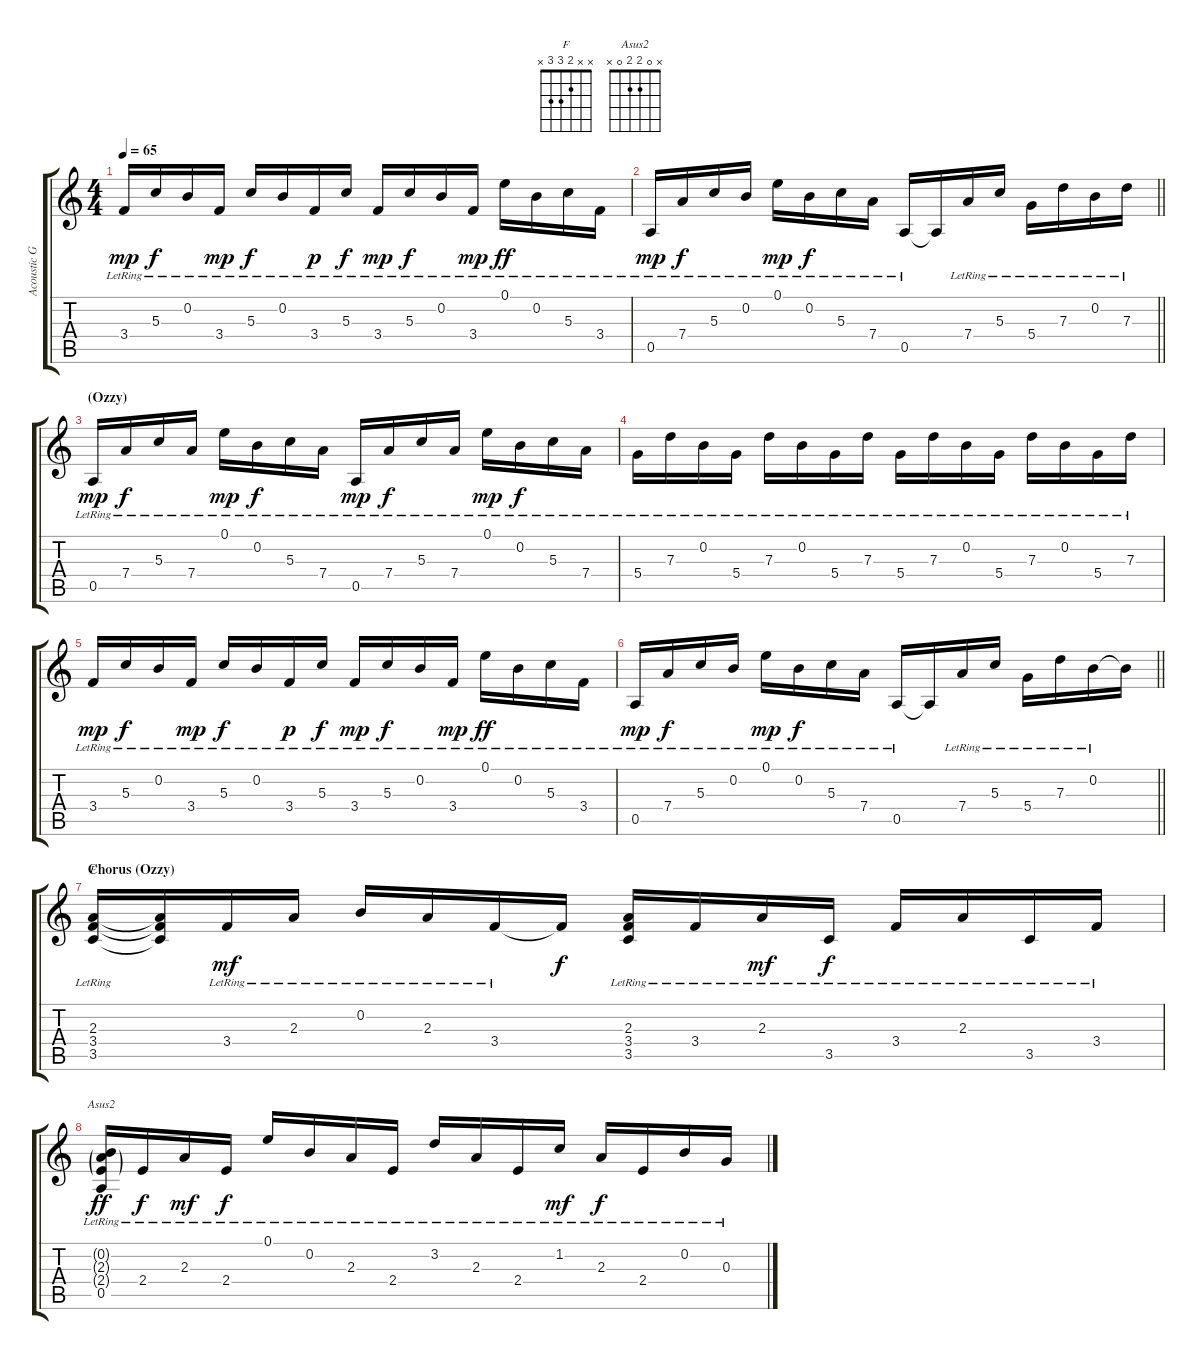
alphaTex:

\track ("Acoustic Guitar 1" "Acoustic G") {instrument acousticguitarsteel}
\staff {score tabs}
\tuning (E4 B3 G3 D3 A2 E2) {hide}
\chord ("F" x x 2 3 3 x)
\chord ("Asus2" x 0 2 2 0 x)
\ts (4 4)
\tempo 65
\clef g2
\ks c
3.4{lr}.16{dy mp} 5.3{lr}.16{dy f} 0.2{lr}.16 3.4{lr}.16{dy mp} 5.3{lr}.16{dy f} 0.2{lr}.16 3.4{lr}.16{dy p} 5.3{lr}.16{dy f} 3.4{lr}.16{dy mp} 5.3{lr}.16{dy f} 0.2{lr}.16 3.4{lr}.16{dy mp} 0.1{lr}.16{dy ff} 0.2{lr}.16 5.3{lr}.16 3.4{lr}.16 |
\barLineRight lightlight
0.5{lr}.16{dy mp} 7.4{lr}.16{dy f} 5.3{lr}.16 0.2{lr}.16 0.1{lr}.16{dy mp} 0.2{lr}.16{dy f} 5.3{lr}.16 7.4{lr}.16 0.5{lr}.16 0.5{t}.16 7.4{lr}.16 5.3{lr}.16 5.4{lr}.16 7.3{lr}.16 0.2{lr}.16 7.3{lr}.16 |
\section ("" "(Ozzy)")
0.5{lr}.16{dy mp} 7.4{lr}.16{dy f} 5.3{lr}.16 7.4{lr}.16 0.1{lr}.16{dy mp} 0.2{lr}.16{dy f} 5.3{lr}.16 7.4{lr}.16 0.5{lr}.16{dy mp} 7.4{lr}.16{dy f} 5.3{lr}.16 7.4{lr}.16 0.1{lr}.16{dy mp} 0.2{lr}.16{dy f} 5.3{lr}.16 7.4{lr}.16 |
5.4{lr}.16 7.3{lr}.16 0.2{lr}.16 5.4{lr}.16 7.3{lr}.16 0.2{lr}.16 5.4{lr}.16 7.3{lr}.16 5.4{lr}.16 7.3{lr}.16 0.2{lr}.16 5.4{lr}.16 7.3{lr}.16 0.2{lr}.16 5.4{lr}.16 7.3{lr}.16 |
3.4{lr}.16{dy mp} 5.3{lr}.16{dy f} 0.2{lr}.16 3.4{lr}.16{dy mp} 5.3{lr}.16{dy f} 0.2{lr}.16 3.4{lr}.16{dy p} 5.3{lr}.16{dy f} 3.4{lr}.16{dy mp} 5.3{lr}.16{dy f} 0.2{lr}.16 3.4{lr}.16{dy mp} 0.1{lr}.16{dy ff} 0.2{lr}.16 5.3{lr}.16 3.4{lr}.16 |
\barLineRight lightlight
0.5{lr}.16{dy mp} 7.4{lr}.16{dy f} 5.3{lr}.16 0.2{lr}.16 0.1{lr}.16{dy mp} 0.2{lr}.16{dy f} 5.3{lr}.16 7.4{lr}.16 0.5{lr}.16 0.5{t}.16 7.4{lr}.16 5.3{lr}.16 5.4{lr}.16 7.3{lr}.16 0.2{lr}.16 0.2{t}.16 |
\section ("" "Chorus (Ozzy)")
(2.3{lr} 3.4{lr} 3.5{lr}).16{ch "F"} (2.3{t} 3.4{t} 3.5{t}).16 3.4{lr}.16{dy mf} 2.3{lr}.16 0.2{lr}.16 2.3{lr}.16 3.4{lr}.16 3.4{t}.16{dy f} (2.3{lr} 3.4{lr} 3.5{lr}).16 3.4{lr}.16 2.3{lr}.16{dy mf} 3.5{lr}.16{dy f} 3.4{lr}.16 2.3{lr}.16 3.5{lr}.16 3.4{lr}.16 |
(0.2{g lr} 2.3{g lr} 2.4{g lr} 0.5{lr}).16{ch "Asus2" dy ff} 2.4{lr}.16{dy f} 2.3{lr}.16{dy mf} 2.4{lr}.16{dy f} 0.1{lr}.16 0.2{lr}.16 2.3{lr}.16 2.4{lr}.16 3.2{lr}.16 2.3{lr}.16 2.4{lr}.16 1.2{lr}.16{dy mf} 2.3{lr}.16{dy f} 2.4{lr}.16 0.2{lr}.16 0.3{lr}.16
